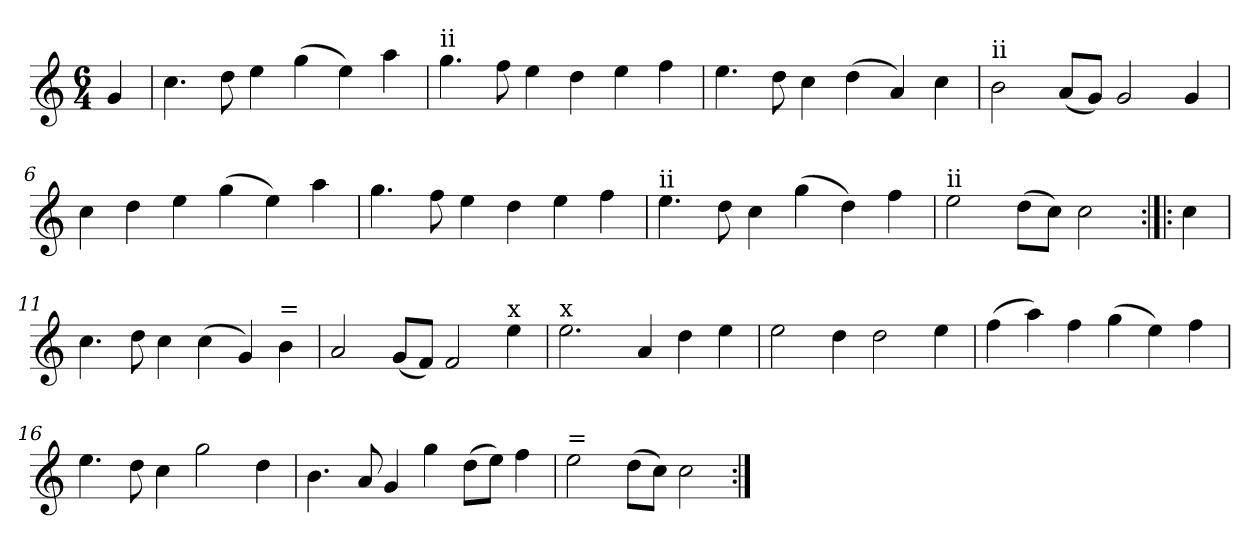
**kern
*part1
*staff1
*clefG2
*k[]
*M6/4
*MM240
=1
4g/
=2
4.cc\
8dd\
4ee\
(>4gg\
4ee\)
4aa\
=3
!LO:TX:a:t=ii
4.gg\
8ff\
4ee\
4dd\
4ee\
4ff\
=4
4.ee\
8dd\
4cc\
(>4dd\
4a/)
4cc\
=5
!LO:TX:a:t=ii
2b\
(<8a/L
8g/J)
2g/
4g/
=6
4cc\
4dd\
4ee\
(>4gg\
4ee\)
4aa\
=7
4.gg\
8ff\
4ee\
4dd\
4ee\
4ff\
!!LO:LB:g=z
=8
!LO:TX:a:t=ii
4.ee\
8dd\
4cc\
(>4gg\
4dd\)
4ff\
=9
!LO:TX:a:t=ii
2ee\
(>8dd\L
8cc\J)
2cc\
=10:|!|:
4cc\
=11
4.cc\
8dd\
4cc\
(>4cc\
4g/)
!LO:TX:a:t==
4b\
=12
2a/
(<8g/L
8f/J)
2f/
!LO:TX:a:t=x
4ee\
=13
!LO:TX:a:t=x
2.ee\
4a/
4dd\
4ee\
=14
2ee\
4dd\
2dd\
4ee\
=15
(>4ff\
4aa\)
4ff\
(>4gg\
4ee\)
4ff\
!!LO:LB:g=z
=16
4.ee\
8dd\
4cc\
2gg\
4dd\
=17
4.b\
8a/
4g/
4gg\
(>8dd\L
8ee\J)
4ff\
=18
!LO:TX:a:t==
2ee\
(>8dd\L
8cc\J)
2cc\
=:|!
*-
